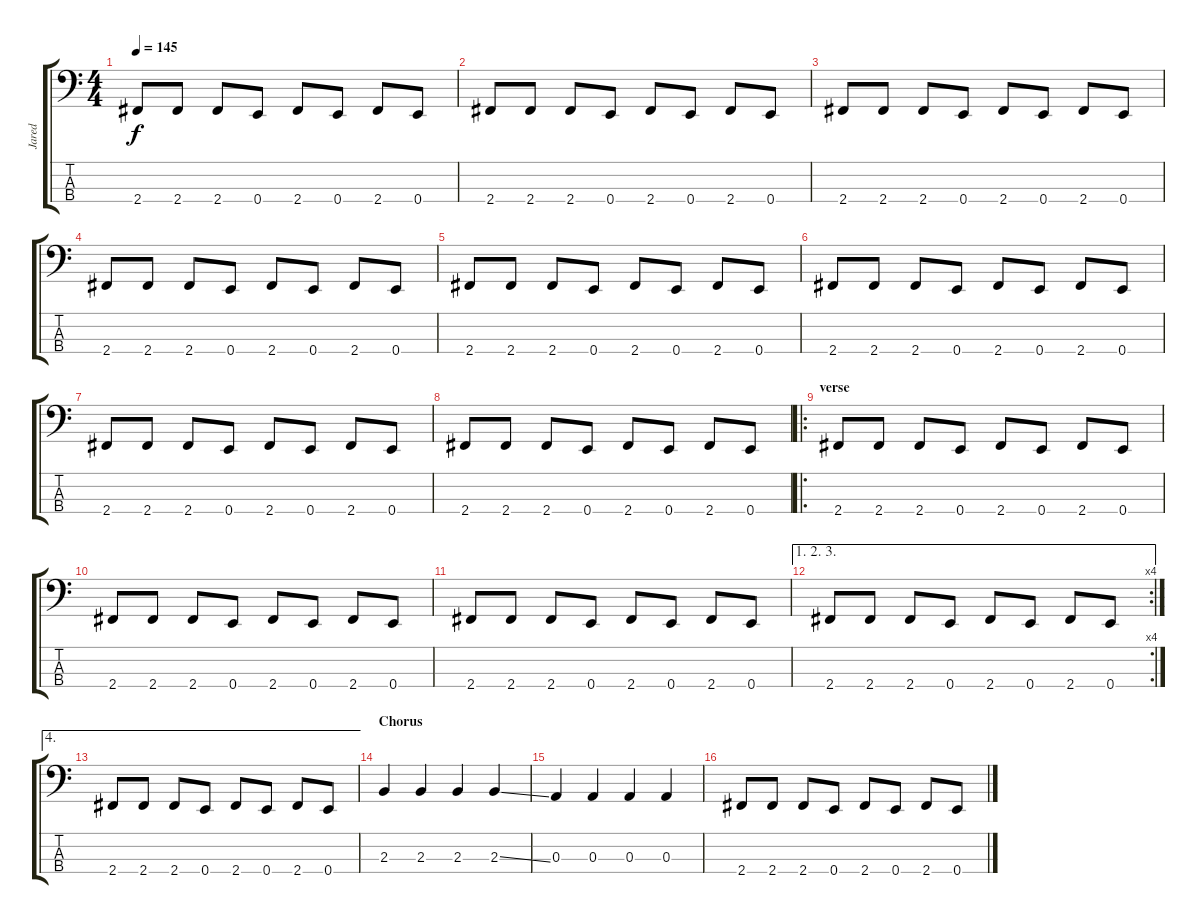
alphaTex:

\track ("Jared" "Jared") {instrument electricbassfinger}
\staff {score tabs}
\tuning (G2 D2 A1 E1) {hide}
\ts (4 4)
\tempo 145
\clef f4
\ks c
2.4.8{dy f instrument electricbassfinger} 2.4.8 2.4.8 0.4.8 2.4.8 0.4.8 2.4.8 0.4.8 |
2.4.8 2.4.8 2.4.8 0.4.8 2.4.8 0.4.8 2.4.8 0.4.8 |
2.4.8 2.4.8 2.4.8 0.4.8 2.4.8 0.4.8 2.4.8 0.4.8 |
2.4.8 2.4.8 2.4.8 0.4.8 2.4.8 0.4.8 2.4.8 0.4.8 |
2.4.8 2.4.8 2.4.8 0.4.8 2.4.8 0.4.8 2.4.8 0.4.8 |
2.4.8 2.4.8 2.4.8 0.4.8 2.4.8 0.4.8 2.4.8 0.4.8 |
2.4.8 2.4.8 2.4.8 0.4.8 2.4.8 0.4.8 2.4.8 0.4.8 |
2.4.8 2.4.8 2.4.8 0.4.8 2.4.8 0.4.8 2.4.8 0.4.8 |
\ro
\section ("" "verse")
2.4.8 2.4.8 2.4.8 0.4.8 2.4.8 0.4.8 2.4.8 0.4.8 |
2.4.8 2.4.8 2.4.8 0.4.8 2.4.8 0.4.8 2.4.8 0.4.8 |
2.4.8 2.4.8 2.4.8 0.4.8 2.4.8 0.4.8 2.4.8 0.4.8 |
\ae (1 2 3)
\rc 4
2.4.8 2.4.8 2.4.8 0.4.8 2.4.8 0.4.8 2.4.8 0.4.8 |
\ae 4
2.4.8 2.4.8 2.4.8 0.4.8 2.4.8 0.4.8 2.4.8 0.4.8 |
\section ("" "Chorus")
2.3.4 2.3.4 2.3.4 2.3{ss}.4 |
0.3.4 0.3.4 0.3.4 0.3.4 |
2.4.8 2.4.8 2.4.8 0.4.8 2.4.8 0.4.8 2.4.8 0.4.8
